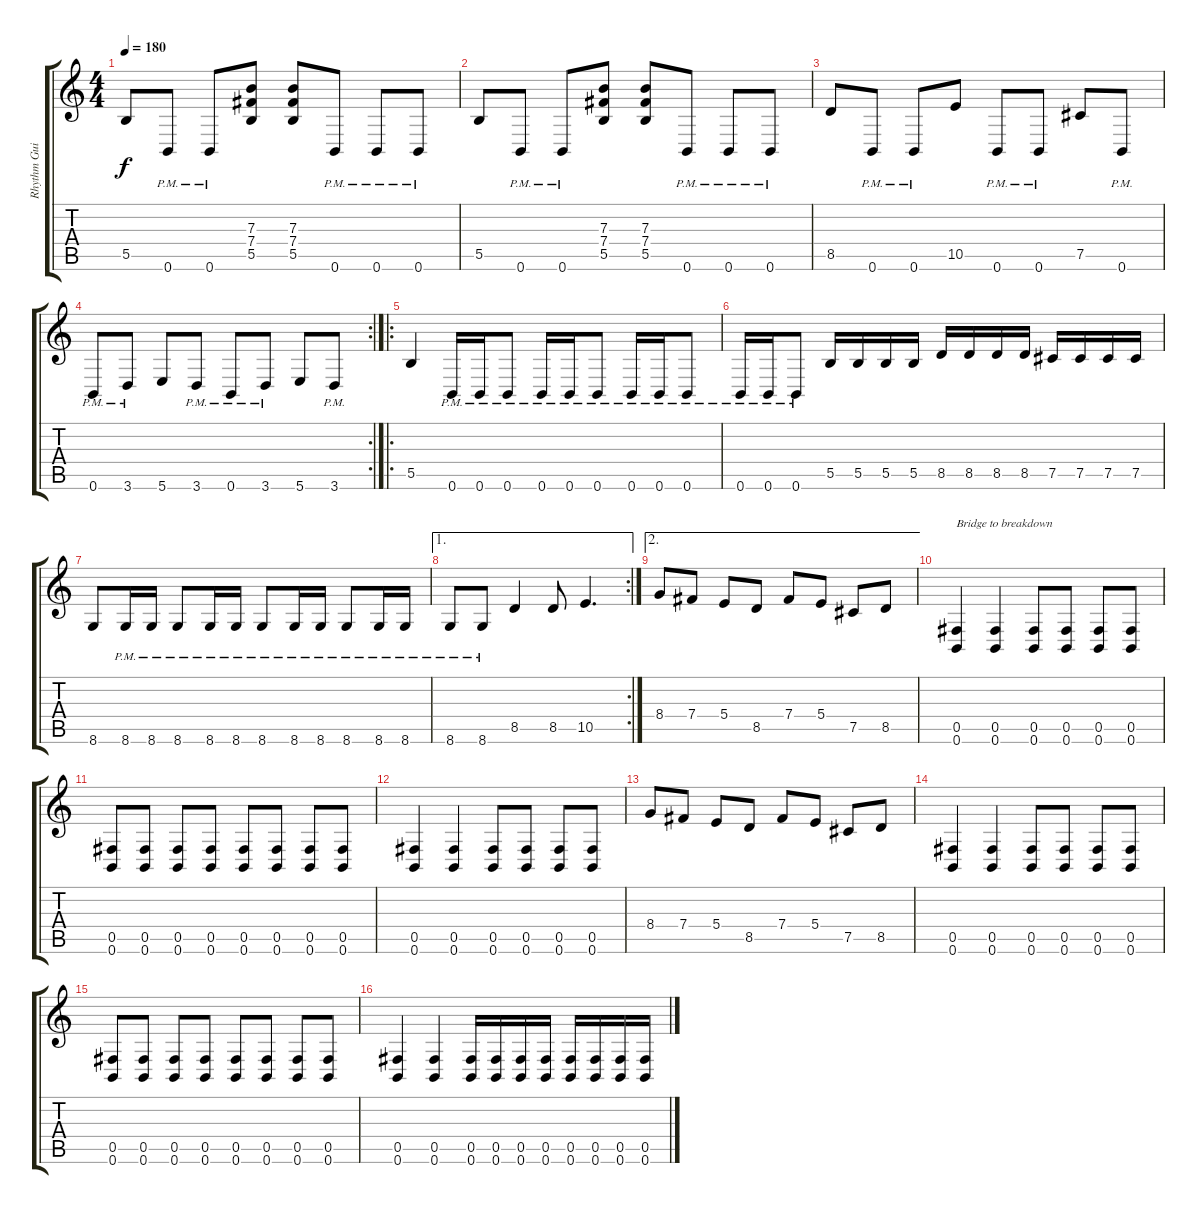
\track ("Rhythm Guitar" "Rhythm Gui") {instrument overdrivenguitar}
\staff {score tabs}
\tuning (Db4 Ab3 E3 B2 Gb2 B1) {hide}
\ts (4 4)
\tempo 180
\clef g2
\ks c
5.5.8{dy f} 0.6{pm}.8 0.6{pm}.8 (7.3 7.4 5.5).8 (7.3 7.4 5.5).8 0.6{pm}.8 0.6{pm}.8 0.6{pm}.8 |
5.5.8 0.6{pm}.8 0.6{pm}.8 (7.3 7.4 5.5).8 (7.3 7.4 5.5).8 0.6{pm}.8 0.6{pm}.8 0.6{pm}.8 |
8.5.8 0.6{pm}.8 0.6{pm}.8 10.5.8 0.6{pm}.8 0.6{pm}.8 7.5.8 0.6{pm}.8 |
\rc 2
0.6{pm}.8 3.6{pm}.8 5.6.8 3.6{pm}.8 0.6{pm}.8 3.6{pm}.8 5.6.8 3.6{pm}.8 |
\ro
5.5.4 0.6{pm}.16 0.6{pm}.16 0.6{pm}.8 0.6{pm}.16 0.6{pm}.16 0.6{pm}.8 0.6{pm}.16 0.6{pm}.16 0.6{pm}.8 |
0.6{pm}.16 0.6{pm}.16 0.6{pm}.8 5.5.16 5.5.16 5.5.16 5.5.16 8.5.16 8.5.16 8.5.16 8.5.16 7.5.16 7.5.16 7.5.16 7.5.16 |
8.6.8 8.6{pm}.16 8.6{pm}.16 8.6{pm}.8 8.6{pm}.16 8.6{pm}.16 8.6{pm}.8 8.6{pm}.16 8.6{pm}.16 8.6{pm}.8 8.6{pm}.16 8.6{pm}.16 |
\ae 1
\rc 2
8.6{pm}.8 8.6{pm}.8 8.5.4 8.5.8 10.5.4{d} |
\ae 2
8.4.8 7.4.8 5.4.8 8.5.8 7.4.8 5.4.8 7.5.8 8.5.8 |
(0.5 0.6).4{txt "Bridge to breakdown"} (0.5 0.6).4 (0.5 0.6).8 (0.5 0.6).8 (0.5 0.6).8 (0.5 0.6).8 |
(0.5 0.6).8 (0.5 0.6).8 (0.5 0.6).8 (0.5 0.6).8 (0.5 0.6).8 (0.5 0.6).8 (0.5 0.6).8 (0.5 0.6).8 |
(0.5 0.6).4 (0.5 0.6).4 (0.5 0.6).8 (0.5 0.6).8 (0.5 0.6).8 (0.5 0.6).8 |
8.4.8 7.4.8 5.4.8 8.5.8 7.4.8 5.4.8 7.5.8 8.5.8 |
(0.5 0.6).4 (0.5 0.6).4 (0.5 0.6).8 (0.5 0.6).8 (0.5 0.6).8 (0.5 0.6).8 |
(0.5 0.6).8 (0.5 0.6).8 (0.5 0.6).8 (0.5 0.6).8 (0.5 0.6).8 (0.5 0.6).8 (0.5 0.6).8 (0.5 0.6).8 |
(0.5 0.6).4 (0.5 0.6).4 (0.5 0.6).16 (0.5 0.6).16 (0.5 0.6).16 (0.5 0.6).16 (0.5 0.6).16 (0.5 0.6).16 (0.5 0.6).16 (0.5 0.6).16
